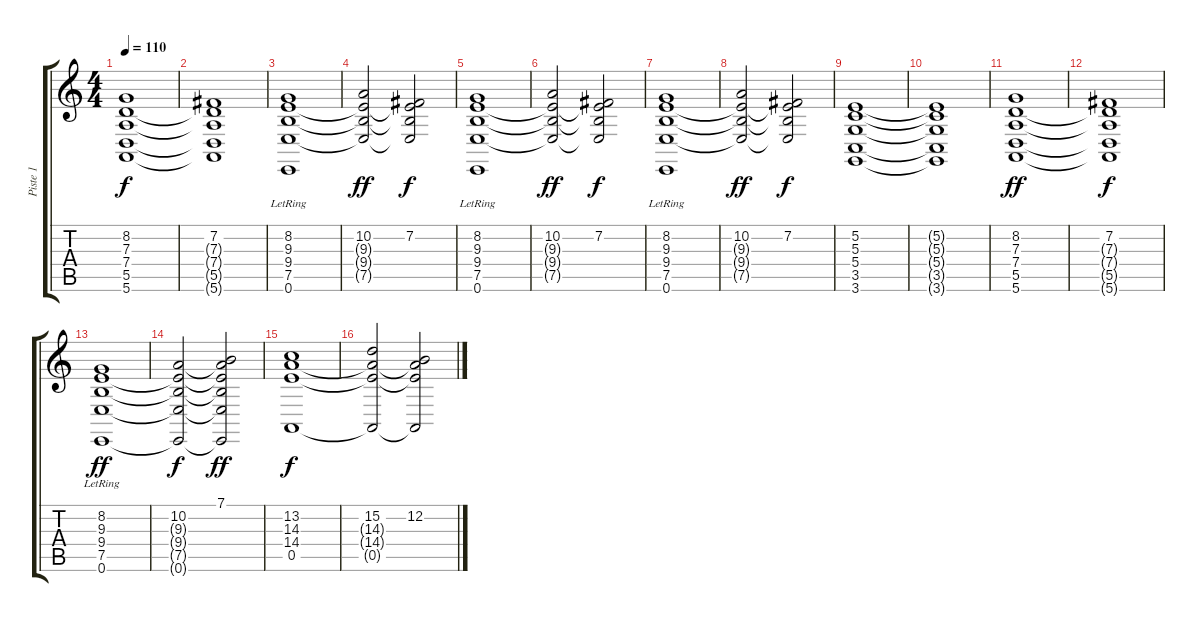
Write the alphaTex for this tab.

\track ("Piste 1" "Piste 1") {instrument pad2warm}
\staff {score tabs}
\tuning (E4 B3 G3 D3 A2 E2) {hide}
\ts (4 4)
\tempo 110
\clef g2
\ks c
(8.2 7.3 7.4 5.5 5.6).1{dy f} |
(7.2 7.3{t} 7.4{t} 5.5{t} 5.6{t}).1 |
(8.2 9.3 9.4 7.5 0.6{lr}).1 |
(10.2 9.3{t} 9.4{t} 7.5{t}).2{dy ff} (7.2 9.3{t} 9.4{t} 7.5{t}).2{dy f} |
(8.2 9.3 9.4 7.5 0.6{lr}).1 |
(10.2 9.3{t} 9.4{t} 7.5{t}).2{dy ff} (7.2 9.3{t} 9.4{t} 7.5{t}).2{dy f} |
(8.2 9.3 9.4 7.5 0.6{lr}).1 |
(10.2 9.3{t} 9.4{t} 7.5{t}).2{dy ff} (7.2 9.3{t} 9.4{t} 7.5{t}).2{dy f} |
(5.2 5.3 5.4 3.5 3.6).1 |
(5.2{t} 5.3{t} 5.4{t} 3.5{t} 3.6{t}).1 |
(8.2 7.3 7.4 5.5 5.6).1{dy ff} |
(7.2 7.3{t} 7.4{t} 5.5{t} 5.6{t}).1{dy f} |
(8.2 9.3 9.4 7.5 0.6{lr}).1{dy ff} |
(10.2 9.3{t} 9.4{t} 7.5{t} 0.6{t}).2{dy f} (7.1 10.2{t} 9.3{t} 9.4{t} 7.5{t} 0.6{t}).2{dy ff} |
(13.2 14.3 14.4 0.5).1{dy f} |
(15.2 14.3{t} 14.4{t} 0.5{t}).2 (12.2 14.3{t} 14.4{t} 0.5{t}).2
